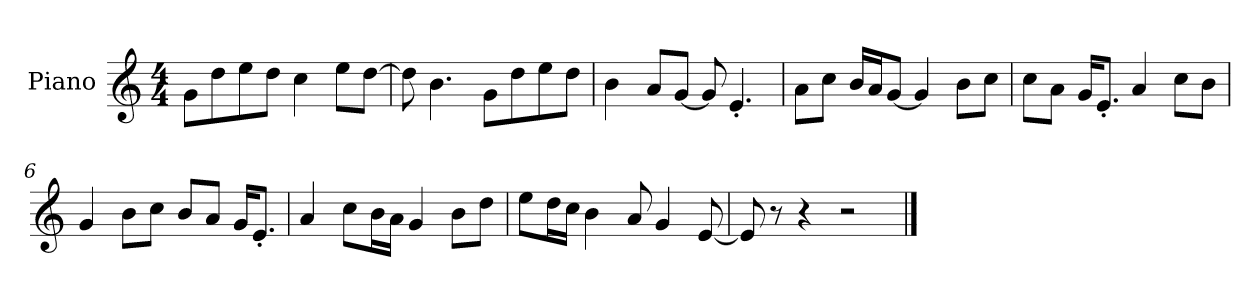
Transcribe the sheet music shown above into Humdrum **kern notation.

**kern
*part1
*staff1
*I"Piano
*I'P-no
*clefG2
*k[]
*M4/4
*MM90
=1
8g\L
8dd\
8ee\
8dd\J
4cc\
8ee\L
[8dd\J
=2
8dd\]
4.b\
8g\L
8dd\
8ee\
8dd\J
=3
4b\
8a/L
[8g/J
8g/]
4.e'/
=4
8a\L
8cc\J
16b/LL
16a/J
[8g/J
4g/]
8b\L
8cc\J
=5
8cc\L
8a\J
16g/KL
8.e'/J
4a/
8cc\L
8b\J
!!LO:LB:g=z
=6
4g/
8b\L
8cc\J
8b/L
8a/J
16g/KL
8.e'/J
=7
4a/
8cc\L
16b\L
16a\JJ
4g/
8b\L
8dd\J
=8
8ee\L
16dd\L
16cc\JJ
4b\
8a/
4g/
[8e/
=9
8e/]
8r
4r
2r
==
*-
